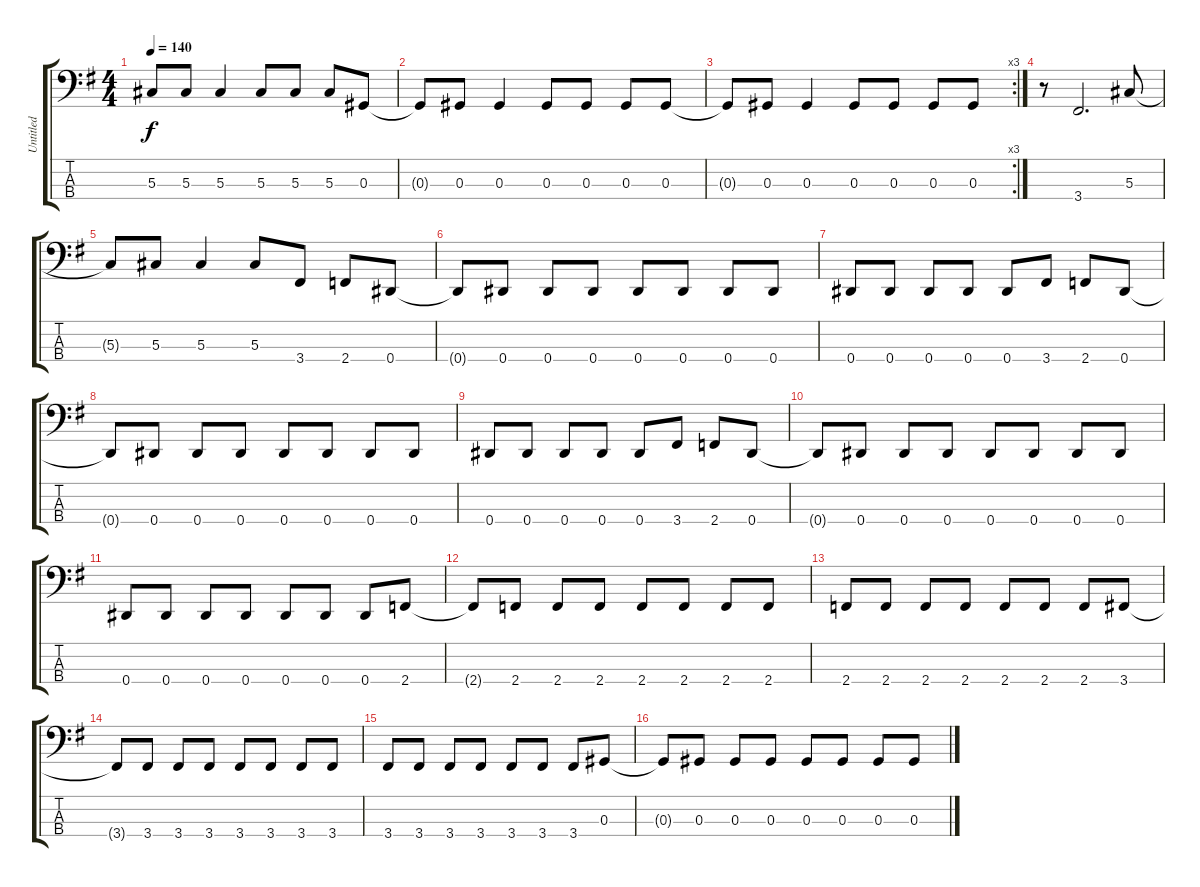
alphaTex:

\track ("Untitled" "Untitled") {instrument electricbassfinger}
\staff {score tabs}
\tuning (Gb2 Db2 Ab1 Eb1) {hide}
\ts (4 4)
\tempo 140
\clef f4
\ks g
5.3{t}.8{dy f} 5.3.8 5.3.4 5.3.8 5.3.8 5.3.8 0.3.8 |
0.3{t}.8 0.3.8 0.3.4 0.3.8 0.3.8 0.3.8 0.3.8 |
\rc 3
0.3{t}.8 0.3.8 0.3.4 0.3.8 0.3.8 0.3.8 0.3.8 |
r.8 3.4.2{d} 5.3.8 |
5.3{t}.8 5.3.8 5.3.4 5.3.8 3.4.8 2.4.8 0.4.8 |
0.4{t}.8 0.4.8 0.4.8 0.4.8 0.4.8 0.4.8 0.4.8 0.4.8 |
0.4.8 0.4.8 0.4.8 0.4.8 0.4.8 3.4.8 2.4.8 0.4.8 |
0.4{t}.8 0.4.8 0.4.8 0.4.8 0.4.8 0.4.8 0.4.8 0.4.8 |
0.4.8 0.4.8 0.4.8 0.4.8 0.4.8 3.4.8 2.4.8 0.4.8 |
0.4{t}.8 0.4.8 0.4.8 0.4.8 0.4.8 0.4.8 0.4.8 0.4.8 |
0.4.8 0.4.8 0.4.8 0.4.8 0.4.8 0.4.8 0.4.8 2.4.8 |
2.4{t}.8 2.4.8 2.4.8 2.4.8 2.4.8 2.4.8 2.4.8 2.4.8 |
2.4.8 2.4.8 2.4.8 2.4.8 2.4.8 2.4.8 2.4.8 3.4.8 |
3.4{t}.8 3.4.8 3.4.8 3.4.8 3.4.8 3.4.8 3.4.8 3.4.8 |
3.4.8 3.4.8 3.4.8 3.4.8 3.4.8 3.4.8 3.4.8 0.3.8 |
0.3{t}.8 0.3.8 0.3.8 0.3.8 0.3.8 0.3.8 0.3.8 0.3.8
